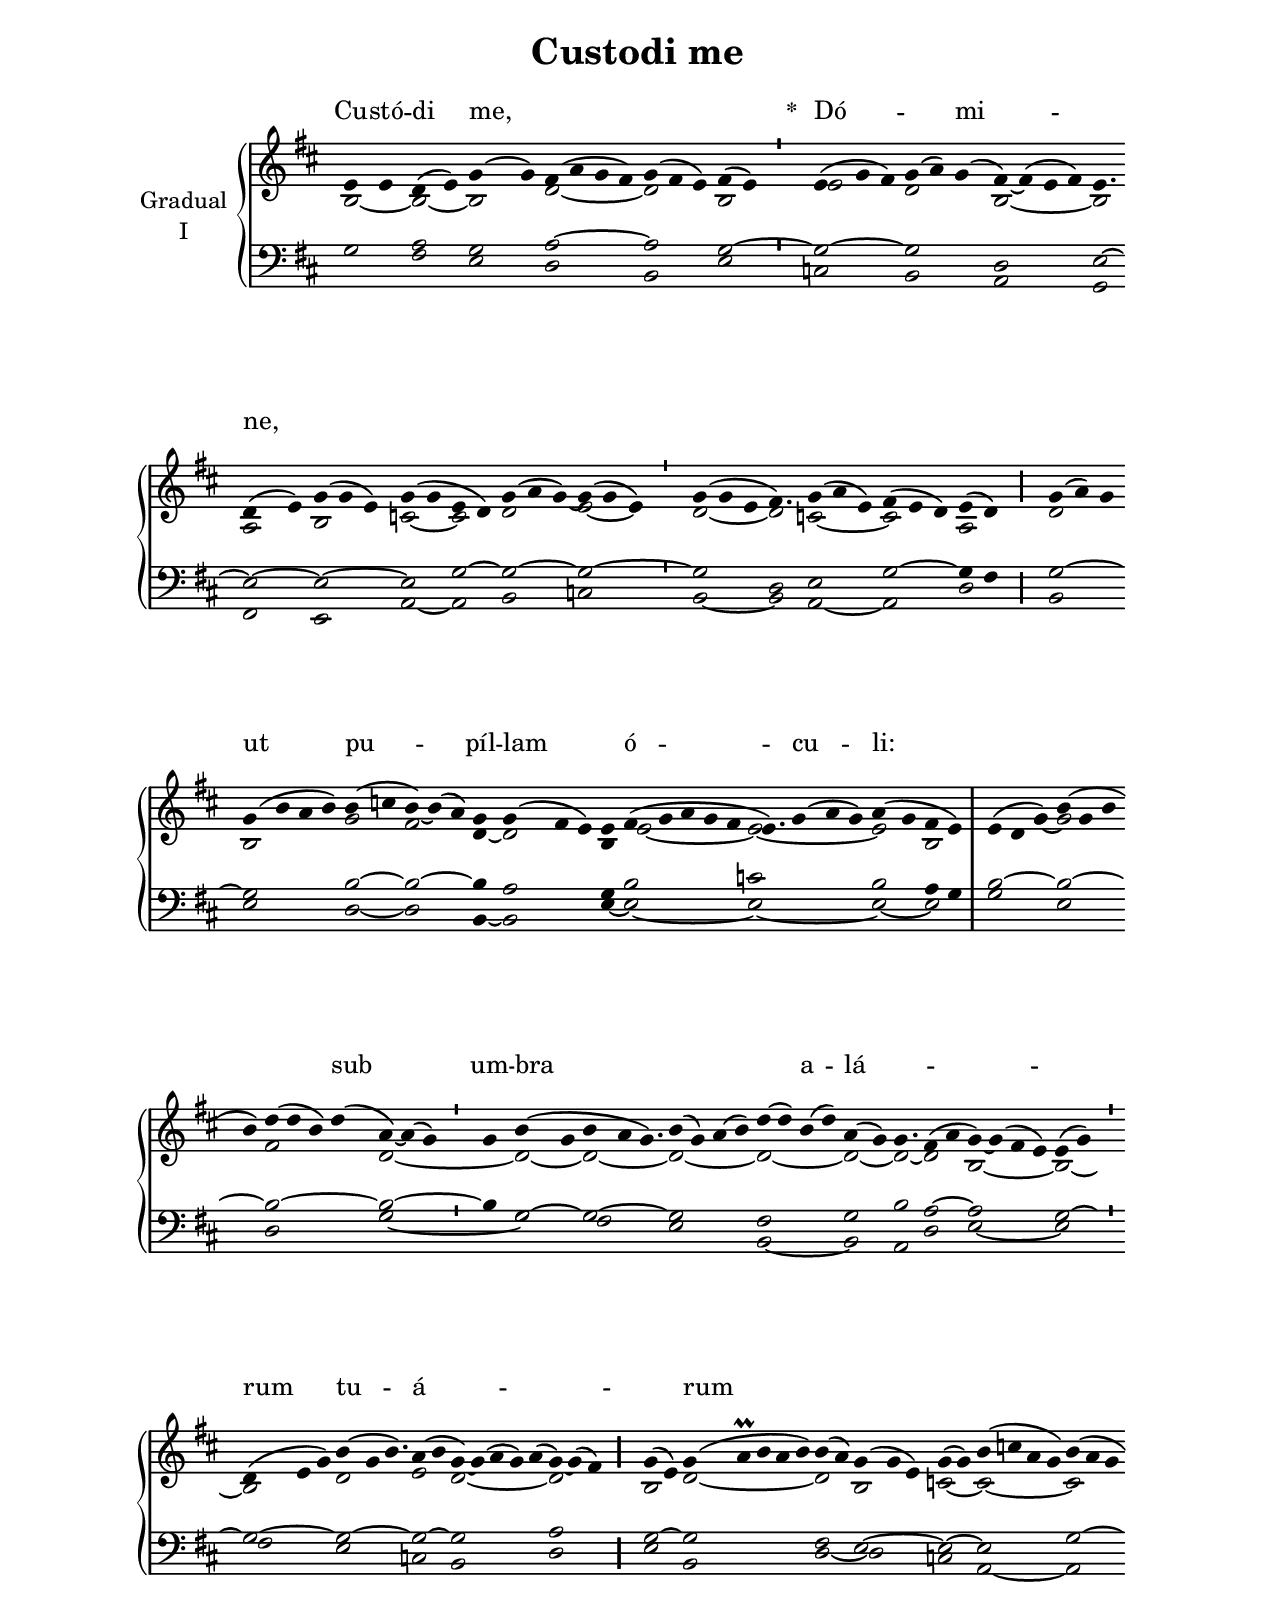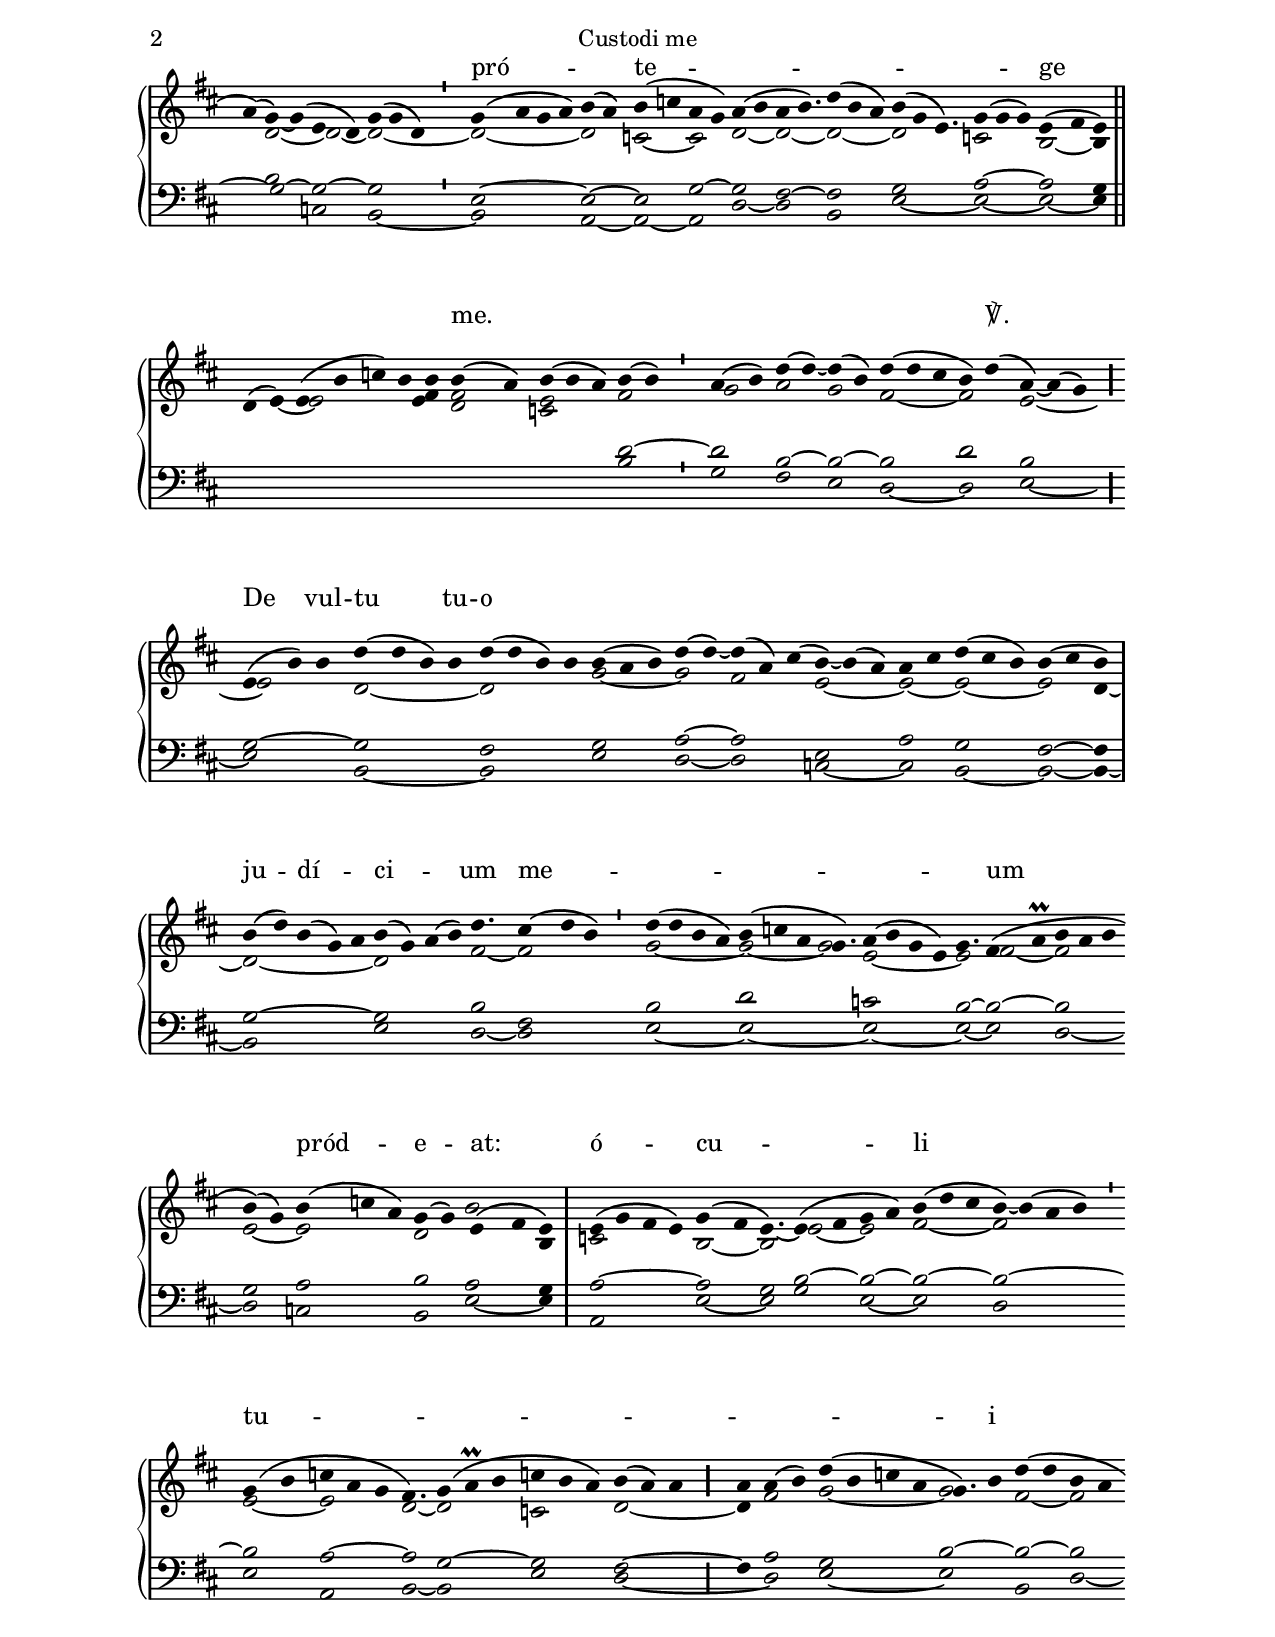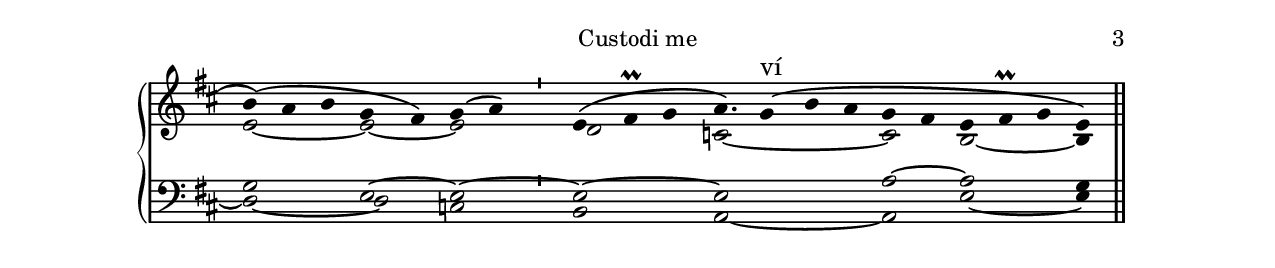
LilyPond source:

\version "2.18"
\include "gregorian.ly"
\include "noh2.ily"


%Page reference: page ii.178
%(volume.page)

global = {
 \key e \dorian
 \cadenzaOn 
}

\header {
  title = \markup \center-column {"Custodi me" \vspace #1 }
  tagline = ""
  composer = ""
}

\paper {
 #(include-special-characters)
  oddHeaderMarkup = \markup \fill-line {
    \line {}
    \center-column {
      \on-the-fly #first-page     " "
      \on-the-fly #not-first-page "Custodi me"
    }
    \line { \on-the-fly #print-page-number-check-first \fromproperty #'page:page-number-string }
  }
  evenHeaderMarkup = \markup \fill-line {
    \line { \on-the-fly #print-page-number-check-first \fromproperty #'page:page-number-string }
    \center-column { "Custodi me" }
    \line {}
  }
}

chantText = \lyricmode {
Cu -- stó -- di me, _ _ _ 
\set stanza = " * " Dó -- _ mi -- _ ne, _ _ _ _ _ _ _ _ _ 
ut pu -- píl -- lam _ ó -- cu -- li: _ _ _ 
sub um -- bra _ _ _ a -- lá -- _ _ _ rum tu -- á -- _ _ rum _ _ _ _ _ _ 
pró -- _ te -- _ _ _ _ ge _ _ _ _ me. _ _ _ _ _ ℣. 
De vul -- tu tu -- o _ _ _ _ _ _ _ _ 
ju -- dí -- _ ci -- _ um me -- _ _ _ _ um pród -- e -- at: 
ó -- cu -- li tu -- _ _ _ _ _ _ i _ _ _ 
ví -- _ _ _ _ _ _ de -- ant 
\set stanza = " * " 
æ -- qui -- tá -- _ tem. _ _ _ }

chantMusic = {
\tieDown   e'4 e'4 d'4 ( e'4) g'4 ( g'4) fis'4 ( a'4 g'4 fis'4) g'4 ( fis'4 e'4) fis'4 ( e'4) \divisioMinima
 e'4 ( g'4 fis'4) g'4 ( a'4) g'4 ( fis'4) ~ fis'4 ( e'4 fis'4) e'4. \forceBreak
 d'4 ( e'4) g'4 ( g'4 e'4) g'4 ( g'4 e'4 d'4) g'4 ( a'4 g'4) ~ g'4 ( g'4 e'4) \divisioMinima
 g'4 ( g'4 e'4 fis'4.) g'4 ( a'4 e'4) fis'4 ( e'4 d'4) e'4 ( d'4) \divisioMaior
 g'4 ( a'4) g'4 \forceBreak
 g'4 ( b'4 a'4 b'4)  b'4 ( c''4 b'4) ~ b'4 ( a'4) g'4 g'4 ( fis'4 e'4) e'4 fis'4 ( g'4 a'4 g'4 fis'4 e'4.) g'4 ( a'4 g'4) a'4 ( g'4 fis'4 e'4) \divisioMaxima
 e'4 ( d'4 g'4) b'4 ( g'4 b'4 \forceBreak
) b'4 d''4 ( d''4 b'4) d''4 ( a'4) ~ a'4 ( g'4) \divisioMinima
 g'4 b'4 ( g'4 b'4 a'4 g'4.) b'4 ( g'4) a'4 ( b'4) d''4 ( d''4) b'4 ( d''4) a'4 ( g'4) g'4. fis'4 ( a'4 g'4) ~ g'4 ( fis'4 e'4) e'4 ( g'4) \divisioMinima \forceBreak

 d'4 ( e'4 g'4) b'4 ( g'4 b'4.) a'4 ( b'4 g'4) ~ g'4 ( a'4 g'4) a'4 ( g'4) ~ g'4 ( fis'4) \divisioMaior
 g'4 ( e'4) g'4 ( a'\prall b'4 a'4 b'4) b'4 ( a'4) g'4 ( g'4 e'4) g'4 ( g'4)  b'4 ( c''4 a'4 g'4) b'4 ( a'4 g'4 \forceBreak
) a'4 ( g'4) ~ g'4 ( e'4 d'4) g'4 ( g'4 d'4) \divisioMinima
 g'4 ( a'4 g'4 a'4)  b'4 ( a'4) b'4 ( c''4 a'4 g'4) a'4 ( b'4 a'4 b'4.) d''4 ( b'4 a'4) b'4 ( g'4 e'4.) g'4 ( g'4 g'4) e'4 ( fis'4 e'4) \finalis \forceBreak

 d'4 ( e'4)  e'4 ( b'4 c''4) b'4 b'4 b'4 ( a'4) b'4 ( b'4 a'4) b'4 ( b'4) \divisioMinima
 a'4 ( b'4) d''4 ( d''4) ~ d''4 ( b'4) d''4 ( d''4 cis''4 b'4) d''4 ( a'4) ~ a'4 ( g'4) \divisioMaior \forceBreak

 e'4 ( b'4) b'4 d''4 ( d''4 b'4) b'4 d''4 ( d''4 b'4) b'4 b'4 ( a'4 b'4) d''4 ( d''4) ~ d''4 ( a'4) cis''4 ( b'4) ~ b'4 ( a'4) a'4 cis''4 d''4 ( cis''4 b'4) b'4 ( cis''4 b'4) \divisioMaxima \forceBreak

 b'4 ( d''4) b'4 ( g'4) a'4 b'4 ( g'4) a'4 ( b'4) d''4. cis''4 ( d''4 b'4) \divisioMinima
  d''4 ( d''4 b'4 a'4) b'4 ( c''4 a'4 g'4.) a'4 ( b'4 g'4 e'4) g'4. fis'4 ( a'\prall b'4 a'4 b'4 \forceBreak
)  b'4 ( g'4) b'4 ( c''4 a'4) g'4 ( g'4) e'4 ( fis'4 e'4) \divisioMaxima
 e'4 ( g'4 fis'4 e'4) g'4 ( fis'4 e'4.) ~ e'4 ( fis'4 g'4 a'4) b'4 ( d''4 cis''4 b'4) ~ b'4 ( a'4 b'4) \divisioMinima \forceBreak

  g'4 ( b'4 c''4 a'4 g'4 fis'4.) g'4 ( a'\prall b'4 c''4 b'4 a'4) b'4 ( a'4) a'4 \divisioMaior
 a'4 a'4 ( b'4)  d''4 ( b'4 c''4 a'4 g'4.) b'4 d''4 ( d''4 b'4 a'4 \forceBreak
) b'4 ( a'4 b'4 g'4 fis'4) g'4 ( a'4) \divisioMinima
 e'4 ( fis'\prall g'4 a'4.) g'4 ( b'4 a'4 g'4 fis'4 e'4 fis'\prall g'4 e'4) \finalis

}

altoMusic = {
b2 ~ b2 ~ b2 d'2*4/2 ~ d'2*3/2 b2 \divisioMinima
e'2*3/2 d'2*3/2 b2*4/2 ~ b2*3/4 a2 b2*3/2 c'2 ~ c'2 d'2*3/2 e'2 ~ e'4 \divisioMinima
d'2*3/2 ~ d'2*3/4 c'2*3/2 ~ c'2*3/2 a2 \divisioMaior
d'2*3/2 b2*4/2 g'2 fis'2*3/2 d'4 ~ d'2*3/2 b4 e'2*5/2 ~ e'2*9/4 ~ e'2 b2 \divisioMaxima
r2 g'4 ~ g'2*4/2 fis'2*4/2 d'2*4/2 ~ d'2 ~ d'2*7/4 ~ d'2*4/2 ~ d'2*4/2 ~ d'2 ~ d'2*3/4 ~ d'2 b2*4/2 ~ b2 ~ \divisioMinima
b2*3/2 d'2*7/4 e'2 d'2*5/2 ~ d'2*3/2 \divisioMaior
b2 d'2*5/2 ~ d'2 b2*3/2 c'2 ~ c'2*4/2 ~ c'2*4/2 d'2 ~ d'2 ~ d'2*3/2 ~ \divisioMinima
d'2*4/2 ~ d'2 c'2 ~ c'2 d'2 ~ d'2*5/4 ~ d'2*3/2 ~ d'2*7/4 c'2*3/2 b2 ~ b4 \finalis
r4 e'4 ~ e'2*4/2 <fis' e'>4 <fis' d'>2 <e' c'>2*3/2 fis'2 \divisioMinima
g'2 a'2 g'2 fis'2*3/2 ~ fis'2 e'2*3/2 ~ \divisioMaior
e'2*3/2 d'2*4/2 ~ d'2*4/2 g'2*3/2 ~ g'2 fis'2*3/2 e'2*3/2 ~ e'2 ~ e'2*3/2 ~ e'2 d'4 ~ \divisioMaxima
d'2*5/2 ~ d'2*4/2 fis'2*3/4 ~ fis'2*3/2 g'2*4/2 ~ g'2*3/2 ~ g'2*3/4 e'2*4/2 ~ e'2*3/4 fis'2 ~ fis'2*3/2 e'2 ~ e'2*3/2 d'2 b'2 b4 \divisioMaxima
c'2*4/2 b2 ~ b2*3/4 e'2 ~ e'2 fis'2*3/2 ~ fis'2*4/2 e'2 ~ e'2*3/2 d'2*3/4 ~ d'2*3/2 c'2*3/2 d'2*3/2 ~ \divisioMaior
d'4 fis'2 g'2*4/2 ~ g'2*3/4 r4 fis'2 ~ fis'2 e'2*3/2 ~ e'2 ~ e'2 \divisioMinima
d'2*3/2 c'2*9/4 ~ c'2 b2*3/2 ~ b4 \finalis
}

tenorMusic = {
g2 a2 g2 a2*4/2 ~ a2*3/2 g2 ~ \divisioMinima
g2*3/2 ~ g2*3/2 d2*4/2 e2*3/4 ~ e2 ~ e2*3/2 ~ e2 g2 ~ g2*3/2 ~ g2*3/2 ~ \divisioMinima
g2*3/2 d2*3/4 e2*3/2 g2*3/2 ~ g4 fis4 \divisioMaior
g2*3/2 ~ g2*4/2 b2 ~ b2*3/2 ~ b4 a2*3/2 g4 b2*5/2 c'2*9/4 b2 a4 g4 \divisioMaxima
b2*3/2 ~ b2*4/2 ~ b2*4/2 ~ b2*3/2 ~ \divisioMinima
b4 g2 ~ g2*7/4 ~ g2*4/2 fis2*4/2 g2 b2*3/4 a2 ~ a2*4/2 g2 ~ \divisioMinima
g2*3/2 ~ g2*7/4 ~ g2 ~ g2*5/2 a2*3/2 \divisioMaior
g2 ~ g2*5/2 fis2 e2*3/2 ~ e2 ~ e2*4/2 g2*4/2 ~ g2 ~ g2 ~ g2*3/2 \divisioMinima
e2*4/2 ~ e2 ~ e2 g2 ~ g2 fis2*5/4 ~ fis2*3/2 g2*7/4 a2*3/2 ~ a2 g4 \finalis
r2*12/2 d'2 ~ \divisioMinima
d'2 b2 ~ b2 ~ b2*3/2 d'2 b2*3/2 \divisioMaior
g2*3/2 ~ g2*4/2 fis2*4/2 g2*3/2 a2 ~ a2*3/2 e2*3/2 a2 g2*3/2 fis2 ~ fis4 \divisioMaxima
g2*5/2 ~ g2*4/2 b2*3/4 fis2*3/2 b2*4/2 d'2*9/4 c'2*4/2 b2*3/4 ~ b2 ~ b2*3/2 g2 a2*3/2 b2 a2 g4 \divisioMaxima
a2*4/2 ~ a2 g2*3/4 b2 ~ b2 ~ b2*3/2 ~ b2*4/2 ~ b2 a2*3/2 ~ a2*3/4 g2*3/2 ~ g2*3/2 fis2*3/2 ~ \divisioMaior
fis4 a2 g2*4/2 b2*5/4 ~ b2 ~ b2 g2*3/2 e2 ~ e2 ~ \divisioMinima
e2*3/2 ~ e2*9/4 a2 ~ a2*3/2 g4 \finalis
}

bassMusic = {
r2 fis2 e2 d2*4/2 b,2*3/2 e2 \divisioMinima
c2*3/2 b,2*3/2 a,2*4/2 g,2*3/4 fis,2 e,2*3/2 a,2 ~ a,2 b,2*3/2 c2*3/2 \divisioMinima
b,2*3/2 ~ b,2*3/4 a,2*3/2 ~ a,2*3/2 d2 \divisioMaior
b,2*3/2 e2*4/2 d2 ~ d2*3/2 b,4 ~ b,2*3/2 e4 ~ e2*5/2 ~ e2*9/4 ~ e2 ~ e2 \divisioMaxima
g2*3/2 e2*4/2 d2*4/2 g2*4/2 ~ g2 fis2*7/4 e2*4/2 b,2*4/2 ~ b,2 a,2*3/4 d2 e2*4/2 ~ e2 \divisioMinima
fis2*3/2 e2*7/4 c2 b,2*5/2 d2*3/2 \divisioMaior
e2 b,2*5/2 d2 ~ d2*3/2 c2 a,2*4/2 ~ a,2*4/2 b2 c2 b,2*3/2 ~ \divisioMinima
b,2*4/2 a,2 ~ a,2 ~ a,2 d2 ~ d2*5/4 b,2*3/2 e2*7/4 ~ e2*3/2 ~ e2 ~ e4 \finalis
r2*12/2 b2 \divisioMinima
g2 fis2 e2 d2*3/2 ~ d2 e2*3/2 ~ \divisioMaior
e2*3/2 b,2*4/2 ~ b,2*4/2 e2*3/2 d2 ~ d2*3/2 c2*3/2 ~ c2 b,2*3/2 ~ b,2 ~ b,4 ~ \divisioMaxima
b,2*5/2 e2*4/2 d2*3/4 ~ d2*3/2 e2*4/2 ~ e2*9/4 ~ e2*4/2 ~ e2*3/4 ~ e2 d2*3/2 ~ d2 c2*3/2 b,2 e2 ~ e4 \divisioMaxima
a,2*4/2 e2 ~ e2*3/4 g2 e2 ~ e2*3/2 d2*4/2 e2 a,2*3/2 b,2*3/4 ~ b,2*3/2 e2*3/2 d2*4/2 ~ d2 e2*4/2 ~ e2*5/4 b,2 d2 ~ d2*3/2 ~ d2 c2 \divisioMinima
b,2*3/2 a,2*9/4 ~ a,2 e2*3/2 ~ e4 \finalis
}

voiceLines = {
\voiceLineStyle


}

\score{
  <<
    \new GrandStaff <<
      \set GrandStaff.autoBeaming = ##f
      \set GrandStaff.instrumentName = \markup \center-column {
        "Gradual"
        "I"
      }
      \new Staff = up <<
        \new Voice = "chant" {
          \voiceOne \global \chantMusic
        }
        \new Voice {
          \voiceTwo \global \altoMusic
        }
      >>

      \new Staff = down <<
        \clef bass
        \new Voice {
          \voiceOne \global \tenorMusic
        }
        \new Voice {
          \voiceTwo \global \bassMusic
        }
	\new Voice {
        \voiceThree \global \voiceLines
        }
      >>
    >>
    \new Lyrics \lyricsto chant {
      \chantText
    }
  >>
  \layout{
  }
  \midi{
    \tempo 4 = 125
  }
}
